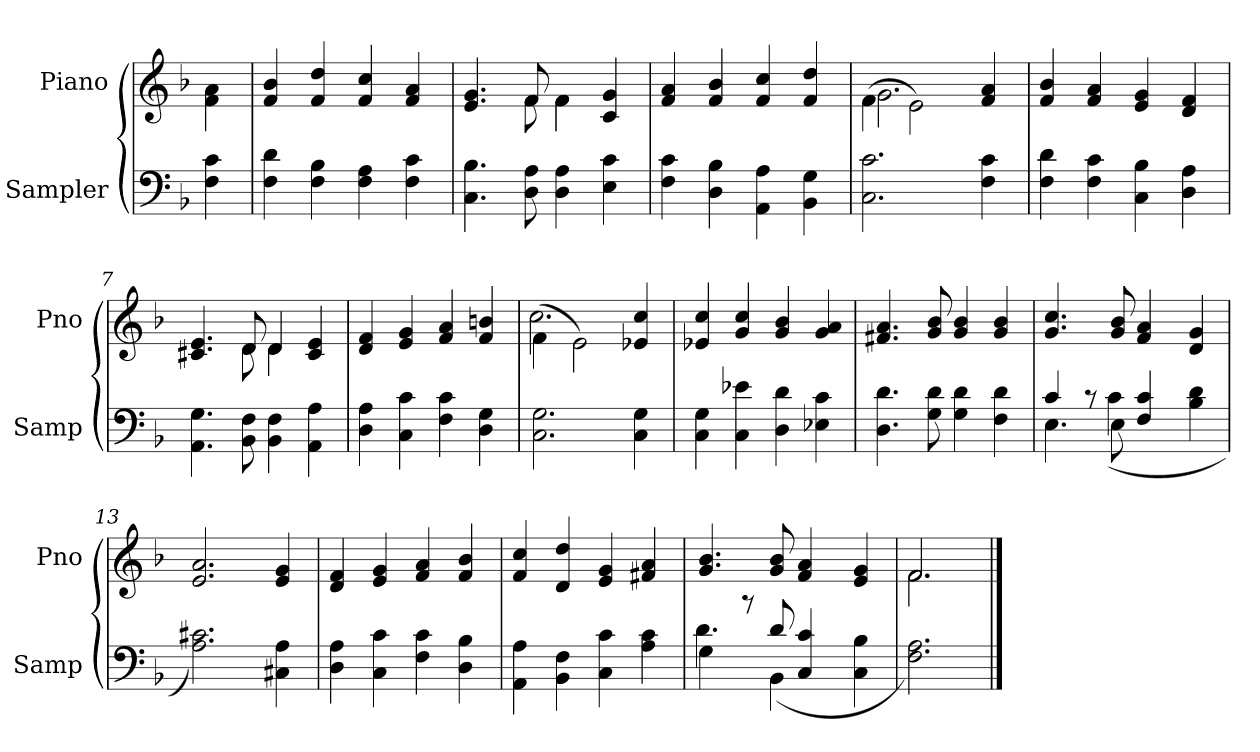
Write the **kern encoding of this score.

**kern	**kern
*part2	*part1
*staff2	*staff1
*I"Sampler	*I"Piano
*I'Samp	*I'Pno
*clefF4	*clefG2
*k[b-]	*k[b-]
*F:	*F:
=1	=1
4F 4c	4f\ 4a\
=2	=2
4F 4d	4f 4b-
4F 4B-	4f 4dd
4F 4A	4f 4cc
4F 4c	4f 4a
=3	=3
*	*^
4.C 4.B-	4.e 4.g	4.ryy
8D 8A	8f/	8f
4D 4A	4f\	4f
4E 4c	4c 4g	4ryy
*	*v	*v
=4	=4
4F 4c	4f 4a
4D 4B-	4f 4b-
4AA 4A	4f 4cc
4BB- 4G	4f 4dd
=5	=5
*	*^
2.C 2.c	(4f\	2.g
.	2e\)	.
4F 4c	4f 4a	4ryy
*	*v	*v
=6	=6
4F 4d	4f 4b-
4F 4c	4f 4a
4C 4B-	4e 4g
4D 4A	4d 4f
=7	=7
*	*^
4.AA 4.G	4.c#X 4.e	4.ryy
8BB- 8F	8d/	8d
4BB- 4F	4d/	4d
4AA 4A	4c# 4e	4ryy
*	*v	*v
=8	=8
4D 4A	4d 4f
4C 4c	4e 4g
4F 4c	4f 4a
4D 4G	4f 4bn
=9	=9
*	*^
2.C 2.G	(4f\	2.cc
.	2e\)	.
4C 4G	4e-X 4cc	4ryy
*	*v	*v
=10	=10
4C 4G	4e-X 4cc
4C 4e-X	4g 4cc
4D 4d	4g 4b-
4E-X 4c	4g 4a
=11	=11
4.D 4.d	4.f#X 4.a
8G 8d	8g 8b-
4G 4d	4g 4b-
4F 4d	4g 4b-
=12	=12
*^	*
4c/	4.E	4.g 4.cc
8r	.	.
8E\	(4c	8g 8b-
4F 4c	.	4f 4a
.	4.ryy	.
4B- 4d	.	4d 4g
*v	*v	*
=13	=13
2.A 2.c#X)	2.e 2.a
4C#X 4A	4e 4g
=14	=14
4D 4A	4d 4f
4C 4c	4e 4g
4F 4c	4f 4a
4D 4B-	4f 4b-
=15	=15
4AA 4A	4f 4cc
4BB- 4F	4d 4dd
4C 4c	4e 4g
4A 4c	4f#X 4a
=16	=16
*^	*
4G\	4.d	4.g 4.b-
8r	.	.
8d/	(4BB-	8g 8b-
4C 4c	.	4f 4a
.	4.ryy	.
4C 4B-	.	4e 4g
*v	*v	*
=17	=17
*	*^
2.F 2.A)	2.f/	2.f
*	*v	*v
==	==
*-	*-
